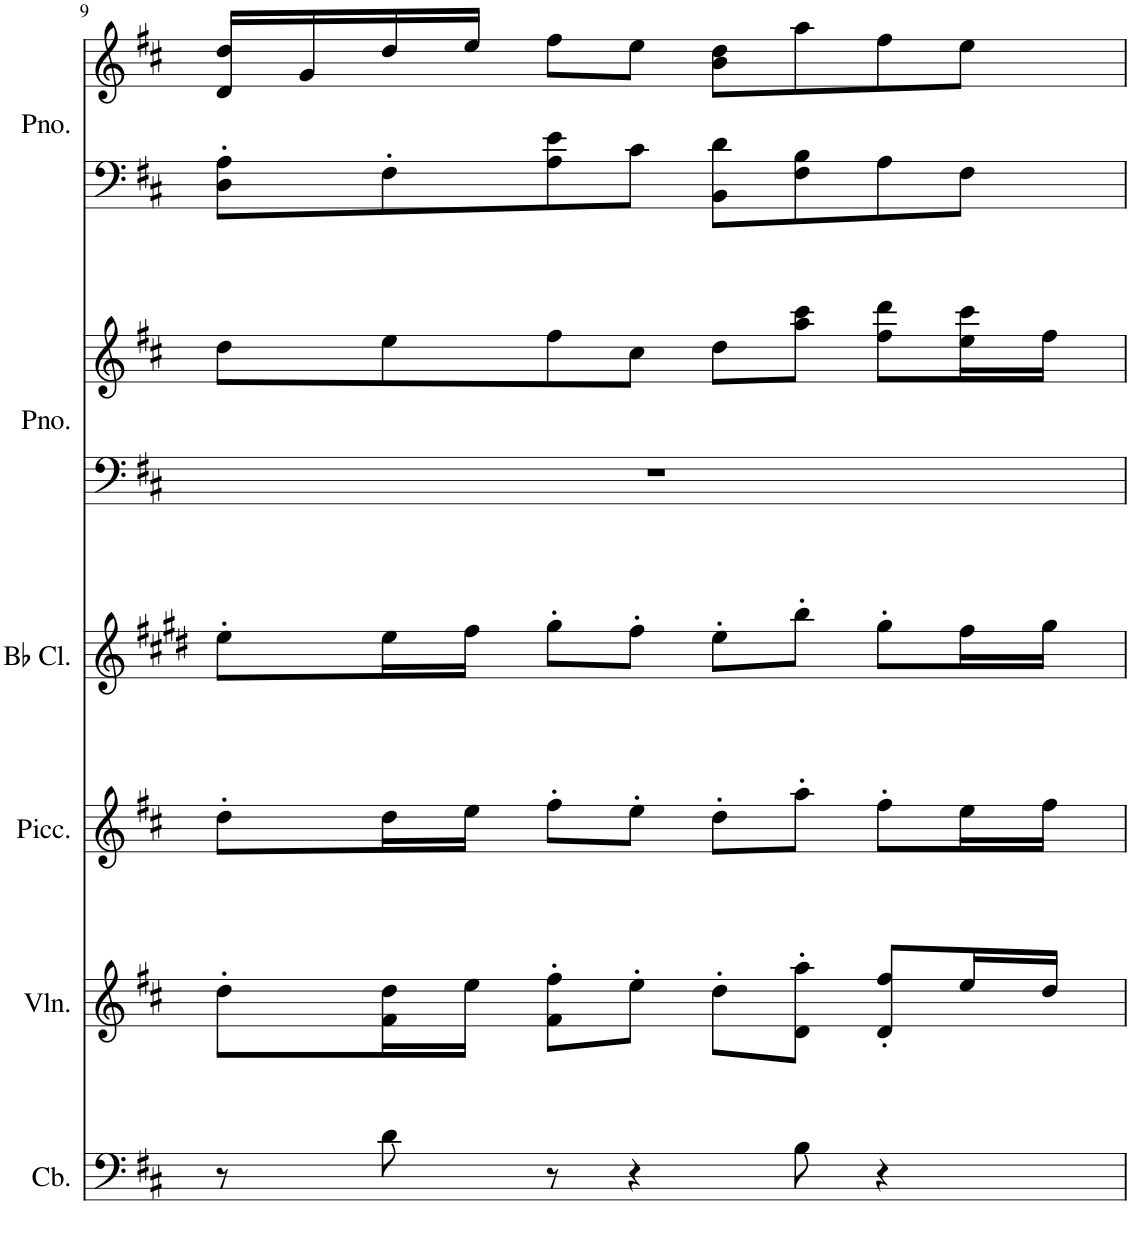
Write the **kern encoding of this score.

**kern	**kern	**kern	**kern	**kern	**kern	**kern	**kern
*part6	*part5	*part4	*part3	*part2	*part2	*part1	*part1
*staff8	*staff7	*staff6	*staff5	*staff4	*staff3	*staff2	*staff1
*I"Contrabass	*I"Violin	*I"Piccolo	*I"Bb Clarinet	*I"Piano	*	*I"Piano	*
*I'Cb.	*I'Vln.	*I'Picc.	*I'Bb Cl.	*I'Pno.	*	*I'Pno.	*
!!LO:PB:g=z
*clefF4	*clefG2	*clefG2	*clefG2	*clefF4	*clefG2	*clefF4	*clefG2
*Trd7c12	*	*Trd-7c-12	*Trd1c2	*	*	*	*
*k[f#c#]	*k[f#c#]	*k[f#c#]	*k[f#c#g#d#]	*k[f#c#]	*k[f#c#]	*k[f#c#]	*k[f#c#]
*M4/4	*M4/4	*M4/4	*M4/4	*M4/4	*M4/4	*M4/4	*M4/4
=9	=9	=9	=9	=9	=9	=9	=9
8r	8dd'\L	8dd'\L	8ee'\L	1r	8dd\L	8D\' 8A\'L	16d/ 16dd/LL
.	.	.	.	.	.	.	16g/
8d\	16f#\ 16dd\L	16dd\L	16ee\L	.	8ee\	8F#'\	16dd/
.	16ee\JJ	16ee\JJ	16ff#\JJ	.	.	.	16ee/JJ
8r	8f#\' 8ff#\'L	8ff#'\L	8gg#'\L	.	8ff#\	8A\ 8e\	8ff#\L
4r	8ee'\J	8ee'\J	8ff#'\J	.	8cc#\J	8c#\J	8ee\J
.	8dd'\L	8dd'\L	8ee'\L	.	8dd\L	8BB\ 8d\L	8b\ 8dd\L
8B\	8d\' 8aa\'J	8aa'\J	8bb'\J	.	8aa\ 8ccc#\J	8F#\ 8B\	8aa\
4r	8d/' 8ff#/'L	8ff#'\L	8gg#'\L	.	8ff#\ 8ddd\L	8A\	8ff#\
.	16ee/L	16ee\L	16ff#\L	.	16ee\ 16ccc#\L	8F#\J	8ee\J
.	16dd/JJ	16ff#\JJ	16gg#\JJ	.	16ff#\JJ	.	.
=	=	=	=	=	=	=	=
*-	*-	*-	*-	*-	*-	*-	*-
